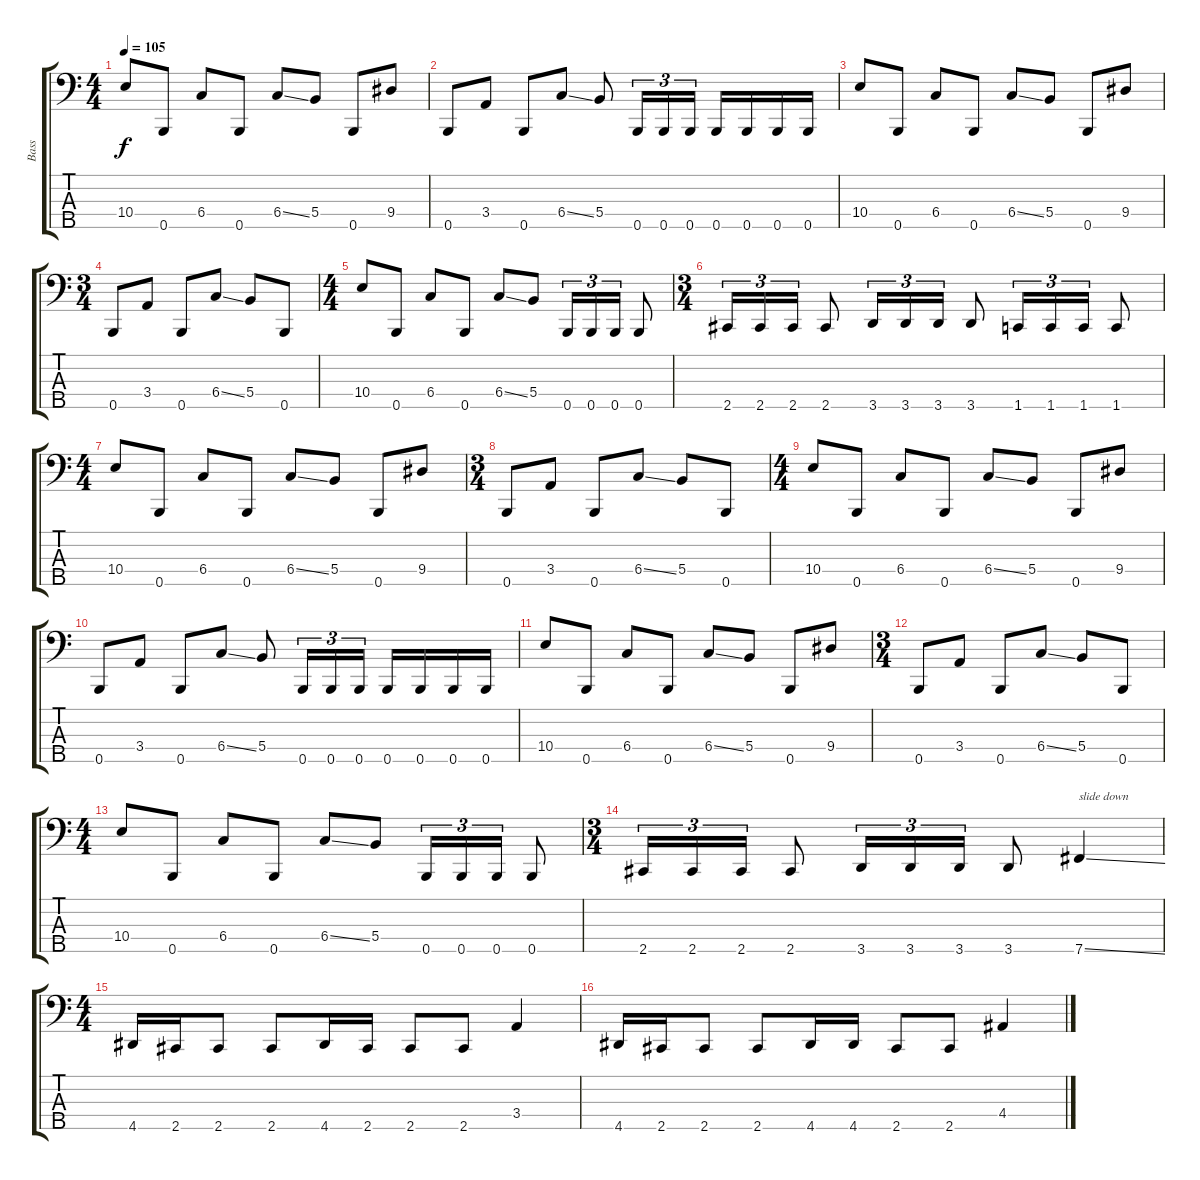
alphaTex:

\track ("Bass" "Bass") {instrument electricbassfinger}
\staff {score tabs}
\tuning (B2 Gb2 B1 Gb1 B0) {hide}
\ts (4 4)
\tempo 105
\clef f4
\ks c
10.4.8{dy f} 0.5.8 6.4.8 0.5.8 6.4{ss}.8 5.4.8 0.5.8 9.4.8 |
0.5.8 3.4.8 0.5.8 6.4{ss}.8 5.4.8 0.5.16{tu (3 2)} 0.5.16{tu (3 2)} 0.5.16{tu (3 2)} 0.5.16 0.5.16 0.5.16 0.5.16 |
10.4.8 0.5.8 6.4.8 0.5.8 6.4{ss}.8 5.4.8 0.5.8 9.4.8 |
\ts (3 4)
0.5.8 3.4.8 0.5.8 6.4{ss}.8 5.4.8 0.5.8 |
\ts (4 4)
10.4.8 0.5.8 6.4.8 0.5.8 6.4{ss}.8 5.4.8 0.5.16{tu (3 2)} 0.5.16{tu (3 2)} 0.5.16{tu (3 2)} 0.5.8 |
\ts (3 4)
2.5.16{tu (3 2)} 2.5.16{tu (3 2)} 2.5.16{tu (3 2)} 2.5.8 3.5.16{tu (3 2)} 3.5.16{tu (3 2)} 3.5.16{tu (3 2)} 3.5.8 1.5.16{tu (3 2)} 1.5.16{tu (3 2)} 1.5.16{tu (3 2)} 1.5.8 |
\ts (4 4)
10.4.8 0.5.8 6.4.8 0.5.8 6.4{ss}.8 5.4.8 0.5.8 9.4.8 |
\ts (3 4)
0.5.8 3.4.8 0.5.8 6.4{ss}.8 5.4.8 0.5.8 |
\ts (4 4)
10.4.8 0.5.8 6.4.8 0.5.8 6.4{ss}.8 5.4.8 0.5.8 9.4.8 |
0.5.8 3.4.8 0.5.8 6.4{ss}.8 5.4.8 0.5.16{tu (3 2)} 0.5.16{tu (3 2)} 0.5.16{tu (3 2)} 0.5.16 0.5.16 0.5.16 0.5.16 |
10.4.8 0.5.8 6.4.8 0.5.8 6.4{ss}.8 5.4.8 0.5.8 9.4.8 |
\ts (3 4)
0.5.8 3.4.8 0.5.8 6.4{ss}.8 5.4.8 0.5.8 |
\ts (4 4)
10.4.8 0.5.8 6.4.8 0.5.8 6.4{ss}.8 5.4.8 0.5.16{tu (3 2)} 0.5.16{tu (3 2)} 0.5.16{tu (3 2)} 0.5.8 |
\ts (3 4)
2.5.16{tu (3 2)} 2.5.16{tu (3 2)} 2.5.16{tu (3 2)} 2.5.8 3.5.16{tu (3 2)} 3.5.16{tu (3 2)} 3.5.16{tu (3 2)} 3.5.8 7.5{ss}.4{txt "slide down"} |
\ts (4 4)
4.5.16 2.5.16 2.5.8 2.5.8 4.5.16 2.5.16 2.5.8 2.5.8 3.4.4 |
4.5.16 2.5.16 2.5.8 2.5.8 4.5.16 4.5.16 2.5.8 2.5.8 4.4.4
